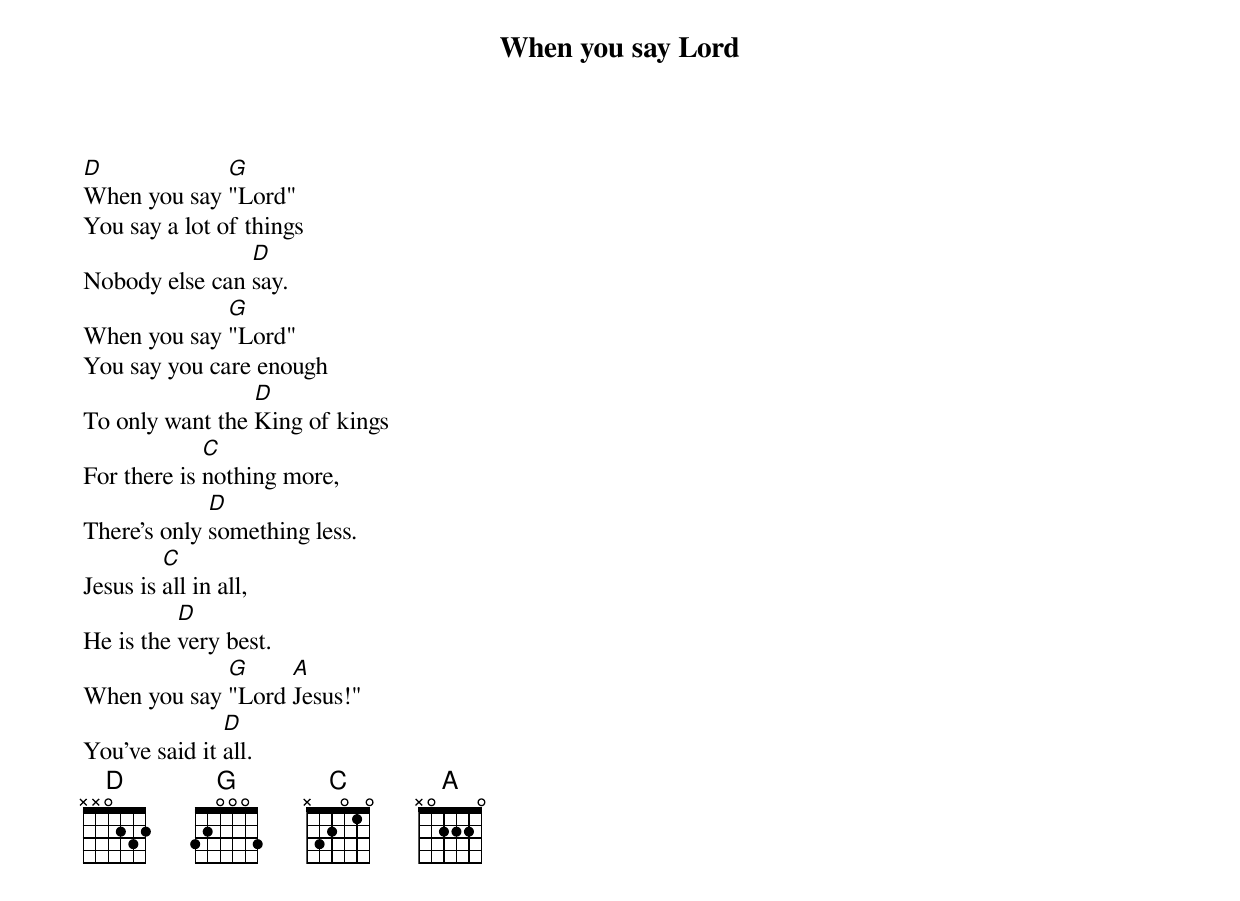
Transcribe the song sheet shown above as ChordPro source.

{title: When you say Lord}
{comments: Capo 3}

[D]When you say [G]"Lord"
You say a lot of things
Nobody else can [D]say.
When you say [G]"Lord"
You say you care enough
To only want the [D]King of kings
For there is [C]nothing more,
There's only [D]something less.
Jesus is [C]all in all,
He is the [D]very best.
When you say [G]"Lord [A]Jesus!"
You've said it [D]all.
